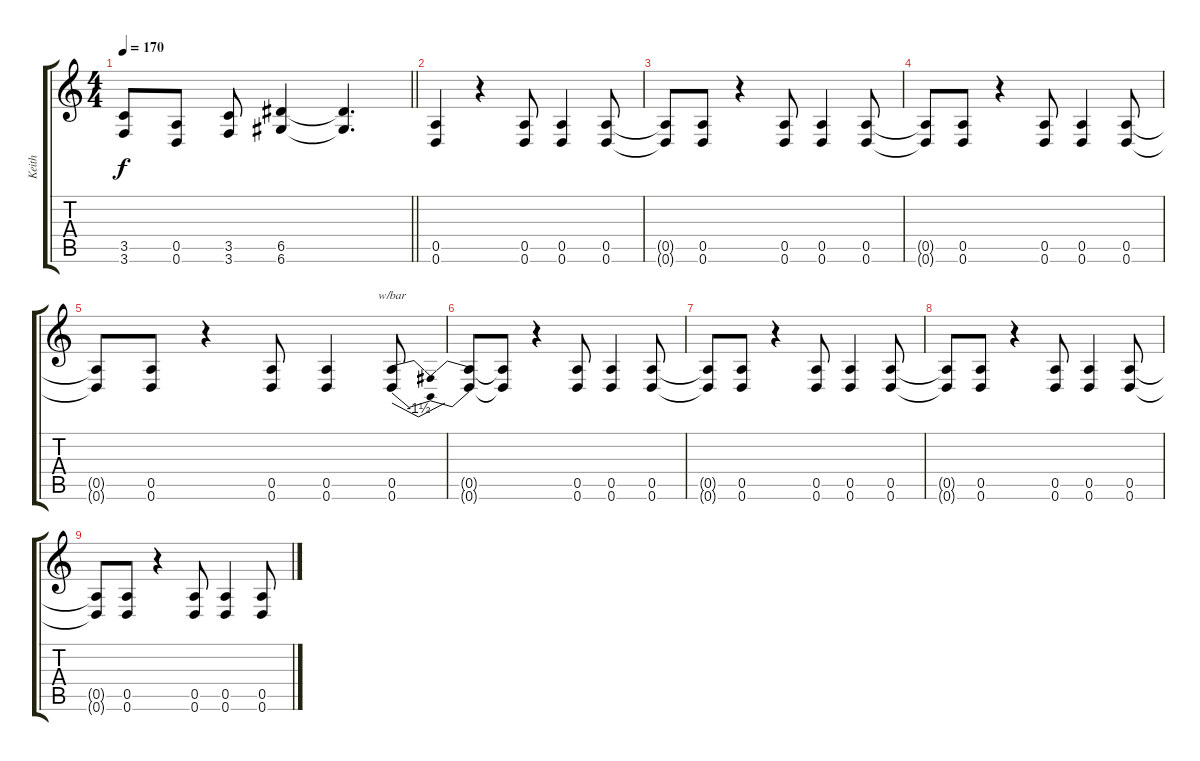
\track ("Keith" "Keith") {instrument electricguitarclean}
\staff {score tabs}
\tuning (E4 B3 G3 D3 A2 D2) {hide}
\ts (4 4)
\tempo 170
\clef g2
\barLineRight lightlight
\ks c
(3.5 3.6).8{dy f} (0.5 0.6).8 (3.5 3.6).8 (6.5 6.6).4 (6.5{t} 6.6{t}).4{d} |
(0.5 0.6).4 r.4 (0.5 0.6).8 (0.5 0.6).4 (0.5 0.6).8 |
(0.5{t} 0.6{t}).8 (0.5 0.6).8 r.4 (0.5 0.6).8 (0.5 0.6).4 (0.5 0.6).8 |
(0.5{t} 0.6{t}).8 (0.5 0.6).8 r.4 (0.5 0.6).8 (0.5 0.6).4 (0.5 0.6).8 |
(0.5{t} 0.6{t}).8 (0.5 0.6).8 r.4 (0.5 0.6).8 (0.5 0.6).4 (0.5 0.6).8{tbe (dip default 0 0 30 -6 60 0)} |
(0.5{t} 0.6{t}).8 (0.5{t} 0.6{t}).8 r.4 (0.5 0.6).8 (0.5 0.6).4 (0.5 0.6).8 |
(0.5{t} 0.6{t}).8 (0.5 0.6).8 r.4 (0.5 0.6).8 (0.5 0.6).4 (0.5 0.6).8 |
(0.5{t} 0.6{t}).8 (0.5 0.6).8 r.4 (0.5 0.6).8 (0.5 0.6).4 (0.5 0.6).8 |
(0.5{t} 0.6{t}).8 (0.5 0.6).8 r.4 (0.5 0.6).8 (0.5 0.6).4 (0.5 0.6).8
